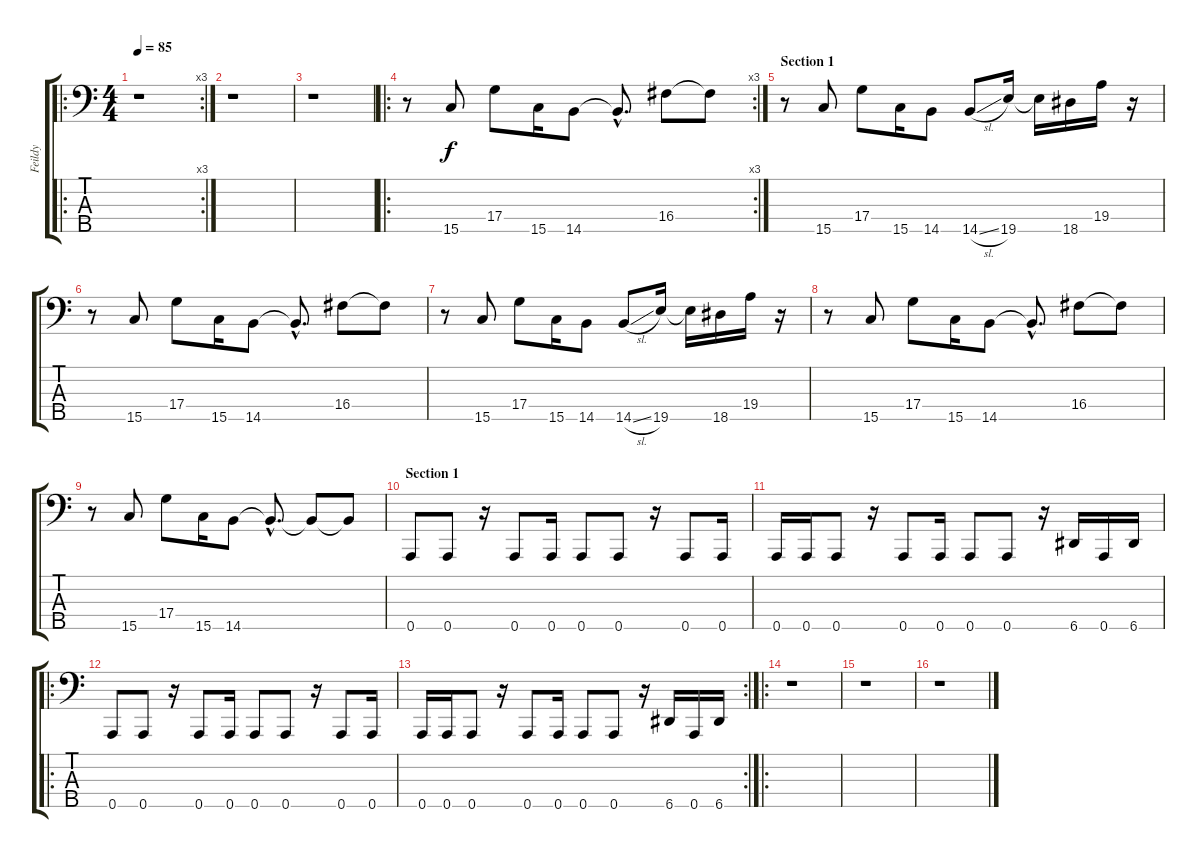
\track ("Feildy" "Feildy") {instrument slapbass1}
\staff {score tabs}
\tuning (F2 C2 G1 D1 A0) {hide}
\ro
\rc 3
\ts (4 4)
\tempo 85
\clef f4
\ks c
r.1{dy f instrument slapbass1} |
r.1 |
r.1 |
\ro
\rc 3
r.8 15.5.8 17.4.8 15.5.16 14.5.8 14.5{hac t}.8{d} 16.4.8 16.4{t}.8 |
\section ("" "Section 1")
r.8 15.5.8 17.4.8 15.5.16 14.5.8 14.5{sl}.8 19.5.16 19.5{t}.16 18.5.16 19.4.16 r.16 |
r.8 15.5.8 17.4.8 15.5.16 14.5.8 14.5{hac t}.8{d} 16.4.8 16.4{t}.8 |
r.8 15.5.8 17.4.8 15.5.16 14.5.8 14.5{sl}.8 19.5.16 19.5{t}.16 18.5.16 19.4.16 r.16 |
r.8 15.5.8 17.4.8 15.5.16 14.5.8 14.5{hac t}.8{d} 16.4.8 16.4{t}.8 |
r.8 15.5.8 17.4.8 15.5.16 14.5.8 14.5{hac t}.8{d} 14.5{t}.8 14.5{t}.8 |
\section ("" "Section 1")
0.5.8 0.5.8 r.16 0.5.8 0.5.16 0.5.8 0.5.8 r.16 0.5.8 0.5.16 |
0.5.16 0.5.16 0.5.8 r.16 0.5.8 0.5.16 0.5.8 0.5.8 r.16 6.5.16 0.5.16 6.5.16 |
\ro
0.5.8 0.5.8 r.16 0.5.8 0.5.16 0.5.8 0.5.8 r.16 0.5.8 0.5.16 |
\rc 2
0.5.16 0.5.16 0.5.8 r.16 0.5.8 0.5.16 0.5.8 0.5.8 r.16 6.5.16 0.5.16 6.5.16 |
\ro
r.1 |
r.1 |
r.1
